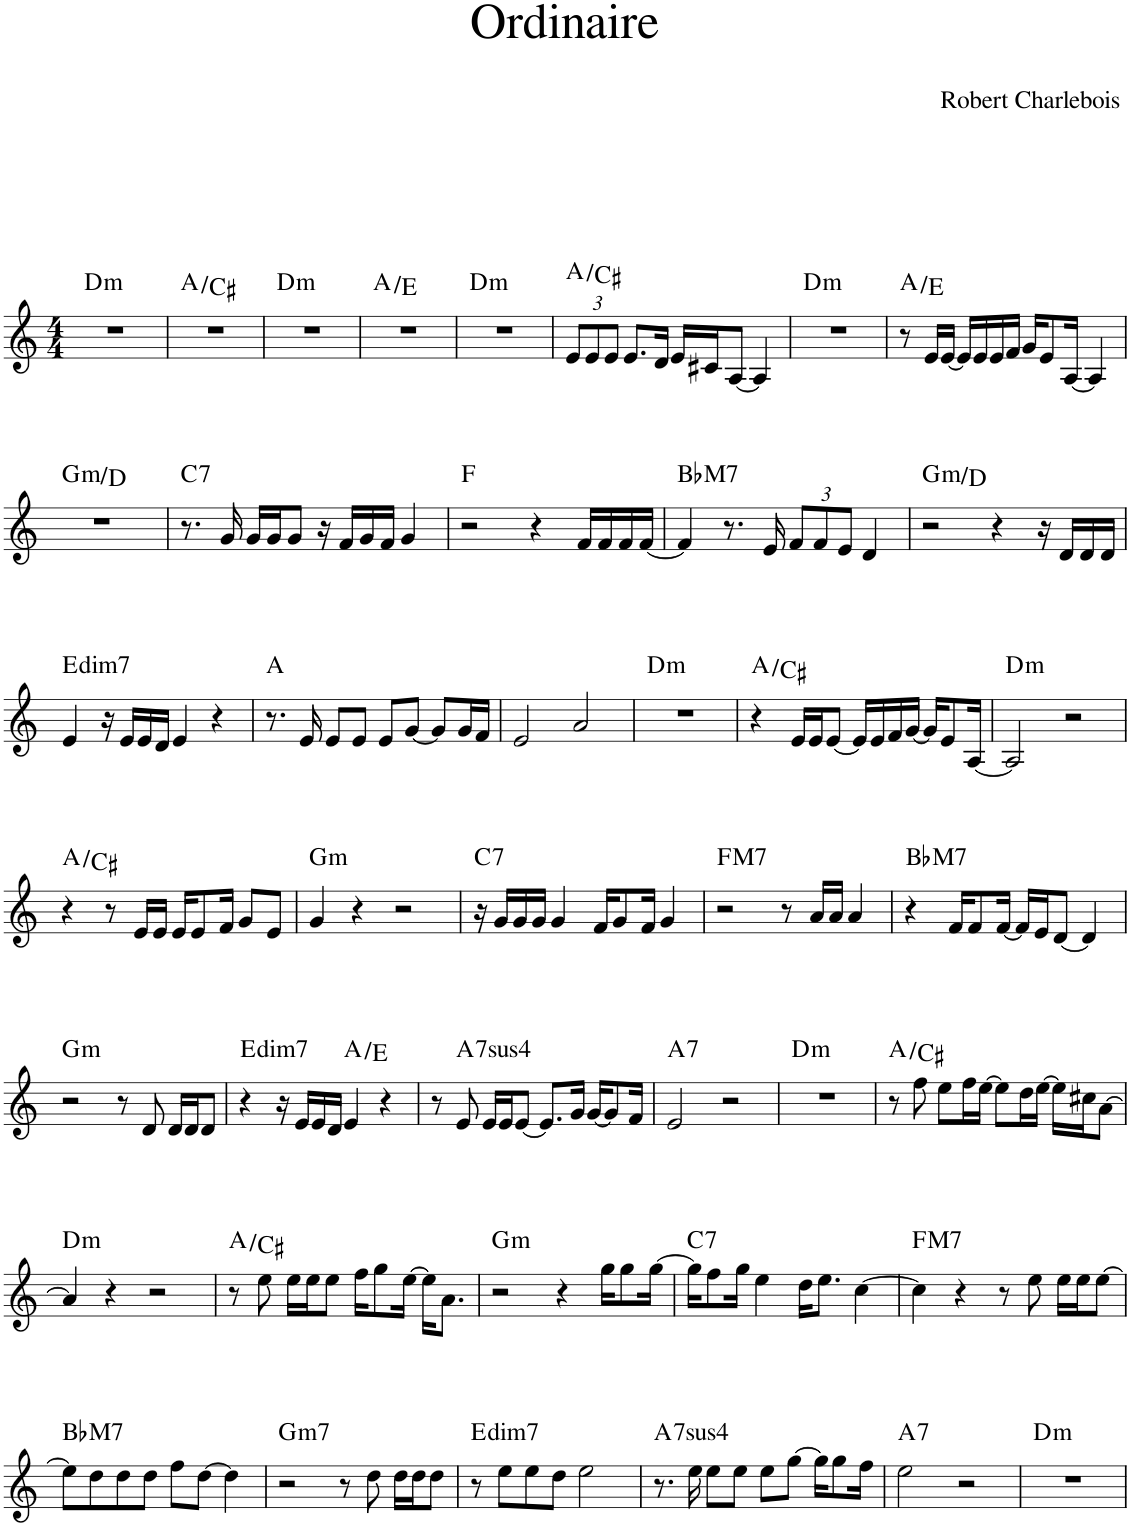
**kern	**harte
*part1	*part1
*staff1	*
*I"Piano	*
*I'Pno.	*
*clefG2	*
*k[]	*
*M4/4	*
=1	=1
!	!LO:H:kt=m
1r	D:min
=2	=2
1r	A:maj/3
=3	=3
!	!LO:H:kt=m
1r	D:min
=4	=4
1r	A:maj/5
=5	=5
!	!LO:H:kt=m
1r	D:min
=6	=6
*Xbrackettup	*
12e/L	A:maj/3
12e/	.
12e/J	.
8.e/L	.
16d/Jk	.
16e/LL	.
16c#X/J	.
[8A/J	.
4A/]	.
=7	=7
!	!LO:H:kt=m
1r	D:min
=8	=8
8r	A:maj/5
16e/LL	.
[16e/JJ	.
16e/LL]	.
16e/	.
16e/	.
16f/JJ	.
16g/KL	.
8e/	.
[16A/Jk	.
4A/]	.
!!LO:LB:g=z
=9	=9
!	!LO:H:kt=m
1r	G:min/5
=10	=10
!	!LO:H:kt=7
8.r	C:7
16g/	.
16g/LL	.
16g/J	.
8g/J	.
16r	.
16f/LL	.
16g/	.
16f/JJ	.
4g/	.
=11	=11
2r	F:maj
4r	.
16f/LL	.
16f/	.
16f/	.
[16f/JJ	.
=12	=12
!	!LO:H:kt=M7
4f/]	Bb:maj7
8.r	.
16e/	.
12f/L	.
12f/	.
12e/J	.
4d/	.
=13	=13
!	!LO:H:kt=m
2r	G:min/5
4r	.
16r	.
16d/LL	.
16d/	.
16d/JJ	.
!!LO:LB:g=z
=14	=14
!	!LO:H:kt=dim7
4e/	E:dim7
16r	.
16e/LL	.
16e/	.
16d/JJ	.
4e/	.
4r	.
=15	=15
8.r	A:maj
16e/	.
8e/L	.
8e/J	.
8e/L	.
[8g/J	.
8g/L]	.
16g/L	.
16f/JJ	.
=16	=16
2e/	.
2a/	.
=17	=17
!	!LO:H:kt=m
1r	D:min
=18	=18
4r	A:maj/3
16e/LL	.
16e/J	.
[8e/J	.
16e/LL]	.
16e/	.
16f/	.
[16g/JJ	.
16g/KL]	.
8e/	.
[16A/Jk	.
=19	=19
!	!LO:H:kt=m
2A/]	D:min
2r	.
!!LO:LB:g=z
=20	=20
4r	A:maj/3
8r	.
16e/LL	.
16e/JJ	.
16e/KL	.
8e/	.
16f/Jk	.
8g/L	.
8e/J	.
=21	=21
!	!LO:H:kt=m
4g/	G:min
4r	.
2r	.
=22	=22
!	!LO:H:kt=7
16r	C:7
16g/LL	.
16g/	.
16g/JJ	.
4g/	.
16f/KL	.
8g/	.
16f/Jk	.
4g/	.
=23	=23
!	!LO:H:kt=M7
2r	F:maj7
8r	.
16a/LL	.
16a/JJ	.
4a/	.
=24	=24
!	!LO:H:kt=M7
4r	Bb:maj7
16f/KL	.
8f/	.
[16f/Jk	.
16f/LL]	.
16e/J	.
[8d/J	.
4d/]	.
!!LO:LB:g=z
=25	=25
!	!LO:H:kt=m
2r	G:min
8r	.
8d/	.
16d/LL	.
16d/J	.
8d/J	.
=26	=26
!	!LO:H:kt=dim7
4r	E:dim7
16r	.
16e/LL	.
16e/	.
16d/JJ	.
4e/	A:maj/5
4r	.
=27	=27
8r	.
!	!LO:H:kt=74
8e/	A:sus4(7)
16e/LL	.
16e/J	.
[8e/J	.
8.e/L]	.
16g/Jk	.
[16g/KL	.
8g/]	.
16f/Jk	.
=28	=28
!	!LO:H:kt=7
2e/	A:7
2r	.
=29	=29
!	!LO:H:kt=m
1r	D:min
=30	=30
8r	A:maj/3
8ff\	.
8ee\L	.
16ff\L	.
[16ee\JJ	.
8ee\L]	.
16dd\L	.
[16ee\JJ	.
16ee\LL]	.
16cc#X\J	.
[8a\J	.
!!LO:LB:g=z
=31	=31
!	!LO:H:kt=m
4a/]	D:min
4r	.
2r	.
=32	=32
8r	A:maj/3
8ee\	.
16ee\LL	.
16ee\J	.
8ee\J	.
16ff\KL	.
8gg\	.
[16ee\Jk	.
16ee\KL]	.
8.a\J	.
=33	=33
!	!LO:H:kt=m
2r	G:min
4r	.
16gg\KL	.
8gg\	.
[16gg\Jk	.
=34	=34
!	!LO:H:kt=7
16gg\KL]	C:7
8ff\	.
16gg\Jk	.
4ee\	.
16dd\KL	.
8.ee\J	.
[4cc\	.
=35	=35
!	!LO:H:kt=M7
4cc\]	F:maj7
4r	.
8r	.
8ee\	.
16ee\LL	.
16ee\J	.
[8ee\J	.
!!LO:LB:g=z
=36	=36
!	!LO:H:kt=M7
8ee\L]	Bb:maj7
8dd\	.
8dd\	.
8dd\J	.
8ff\L	.
[8dd\J	.
4dd\]	.
=37	=37
!	!LO:H:kt=m7
2r	G:min7
8r	.
8dd\	.
16dd\LL	.
16dd\J	.
8dd\J	.
=38	=38
!	!LO:H:kt=dim7
8r	E:dim7
8ee\L	.
8ee\	.
8dd\J	.
2ee\	.
=39	=39
!	!LO:H:kt=74
8.r	A:sus4(7)
16ee\	.
8ee\L	.
8ee\J	.
8ee\L	.
[8gg\J	.
16gg\KL]	.
8gg\	.
16ff\Jk	.
=40	=40
!	!LO:H:kt=7
2ee\	A:7
2r	.
=41	=41
!	!LO:H:kt=m
1r	D:min
=	=
*-	*-
